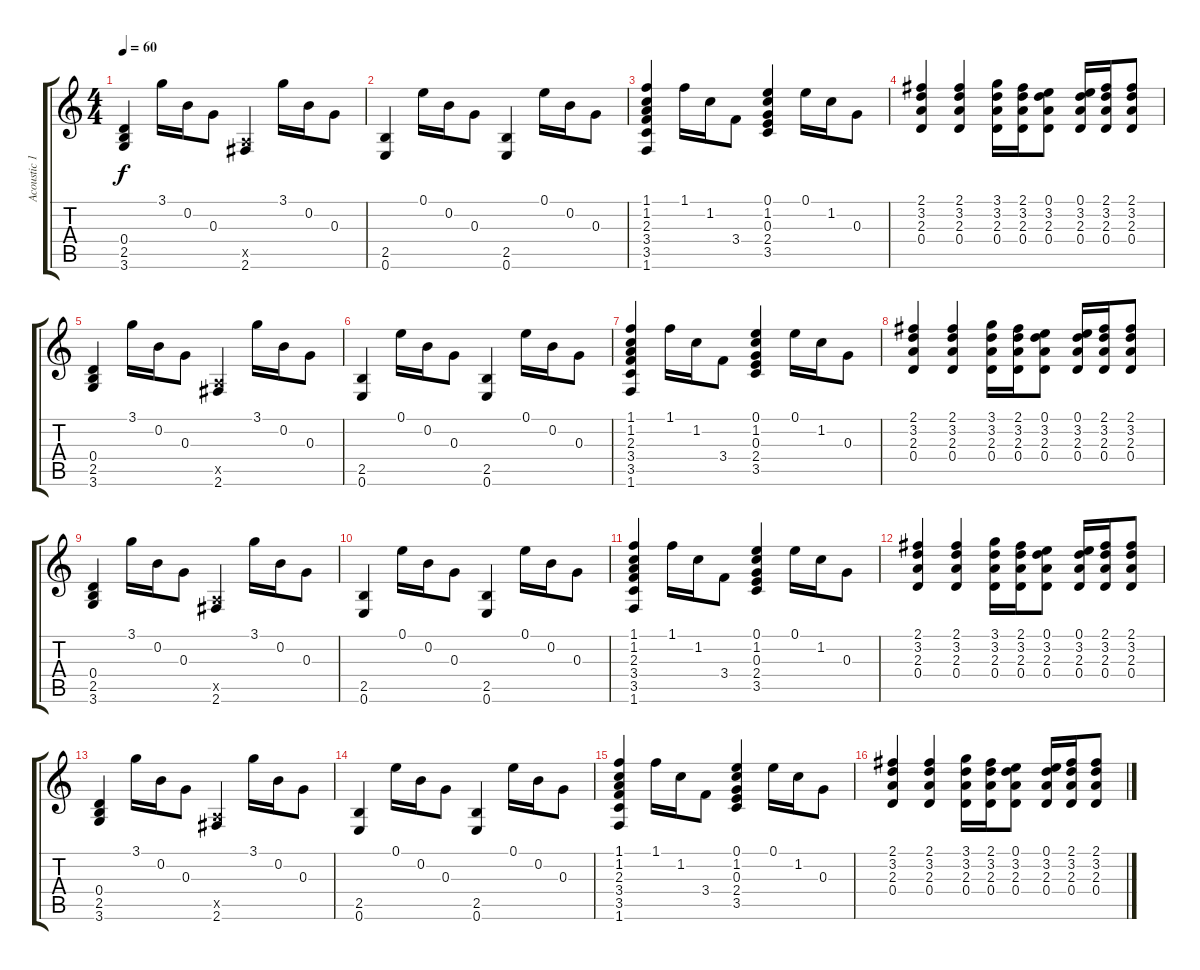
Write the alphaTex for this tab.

\track ("Acoustic 1" "Acoustic 1") {instrument acousticguitarsteel}
\staff {score tabs}
\tuning (E4 B3 G3 D3 A2 E2) {hide}
\ts (4 4)
\tempo 60
\clef g2
\ks c
(0.4 2.5 3.6).4{dy f} 3.1.16 0.2.16 0.3.8 (0.5{x} 2.6).4 3.1.16 0.2.16 0.3.8 |
(2.5 0.6).4 0.1.16 0.2.16 0.3.8 (2.5 0.6).4 0.1.16 0.2.16 0.3.8 |
(1.1 1.2 2.3 3.4 3.5 1.6).4 1.1.16 1.2.16 3.4.8 (0.1 1.2 0.3 2.4 3.5).4 0.1.16 1.2.16 0.3.8 |
(2.1 3.2 2.3 0.4).4 (2.1 3.2 2.3 0.4).4 (3.1 3.2 2.3 0.4).16 (2.1 3.2 2.3 0.4).16 (0.1 3.2 2.3 0.4).8 (0.1 3.2 2.3 0.4).16 (2.1 3.2 2.3 0.4).16 (2.1 3.2 2.3 0.4).8 |
(0.4 2.5 3.6).4 3.1.16 0.2.16 0.3.8 (0.5{x} 2.6).4 3.1.16 0.2.16 0.3.8 |
(2.5 0.6).4 0.1.16 0.2.16 0.3.8 (2.5 0.6).4 0.1.16 0.2.16 0.3.8 |
(1.1 1.2 2.3 3.4 3.5 1.6).4 1.1.16 1.2.16 3.4.8 (0.1 1.2 0.3 2.4 3.5).4 0.1.16 1.2.16 0.3.8 |
(2.1 3.2 2.3 0.4).4 (2.1 3.2 2.3 0.4).4 (3.1 3.2 2.3 0.4).16 (2.1 3.2 2.3 0.4).16 (0.1 3.2 2.3 0.4).8 (0.1 3.2 2.3 0.4).16 (2.1 3.2 2.3 0.4).16 (2.1 3.2 2.3 0.4).8 |
(0.4 2.5 3.6).4 3.1.16 0.2.16 0.3.8 (0.5{x} 2.6).4 3.1.16 0.2.16 0.3.8 |
(2.5 0.6).4 0.1.16 0.2.16 0.3.8 (2.5 0.6).4 0.1.16 0.2.16 0.3.8 |
(1.1 1.2 2.3 3.4 3.5 1.6).4 1.1.16 1.2.16 3.4.8 (0.1 1.2 0.3 2.4 3.5).4 0.1.16 1.2.16 0.3.8 |
(2.1 3.2 2.3 0.4).4 (2.1 3.2 2.3 0.4).4 (3.1 3.2 2.3 0.4).16 (2.1 3.2 2.3 0.4).16 (0.1 3.2 2.3 0.4).8 (0.1 3.2 2.3 0.4).16 (2.1 3.2 2.3 0.4).16 (2.1 3.2 2.3 0.4).8 |
(0.4 2.5 3.6).4 3.1.16 0.2.16 0.3.8 (0.5{x} 2.6).4 3.1.16 0.2.16 0.3.8 |
(2.5 0.6).4 0.1.16 0.2.16 0.3.8 (2.5 0.6).4 0.1.16 0.2.16 0.3.8 |
(1.1 1.2 2.3 3.4 3.5 1.6).4 1.1.16 1.2.16 3.4.8 (0.1 1.2 0.3 2.4 3.5).4 0.1.16 1.2.16 0.3.8 |
(2.1 3.2 2.3 0.4).4 (2.1 3.2 2.3 0.4).4 (3.1 3.2 2.3 0.4).16 (2.1 3.2 2.3 0.4).16 (0.1 3.2 2.3 0.4).8 (0.1 3.2 2.3 0.4).16 (2.1 3.2 2.3 0.4).16 (2.1 3.2 2.3 0.4).8
